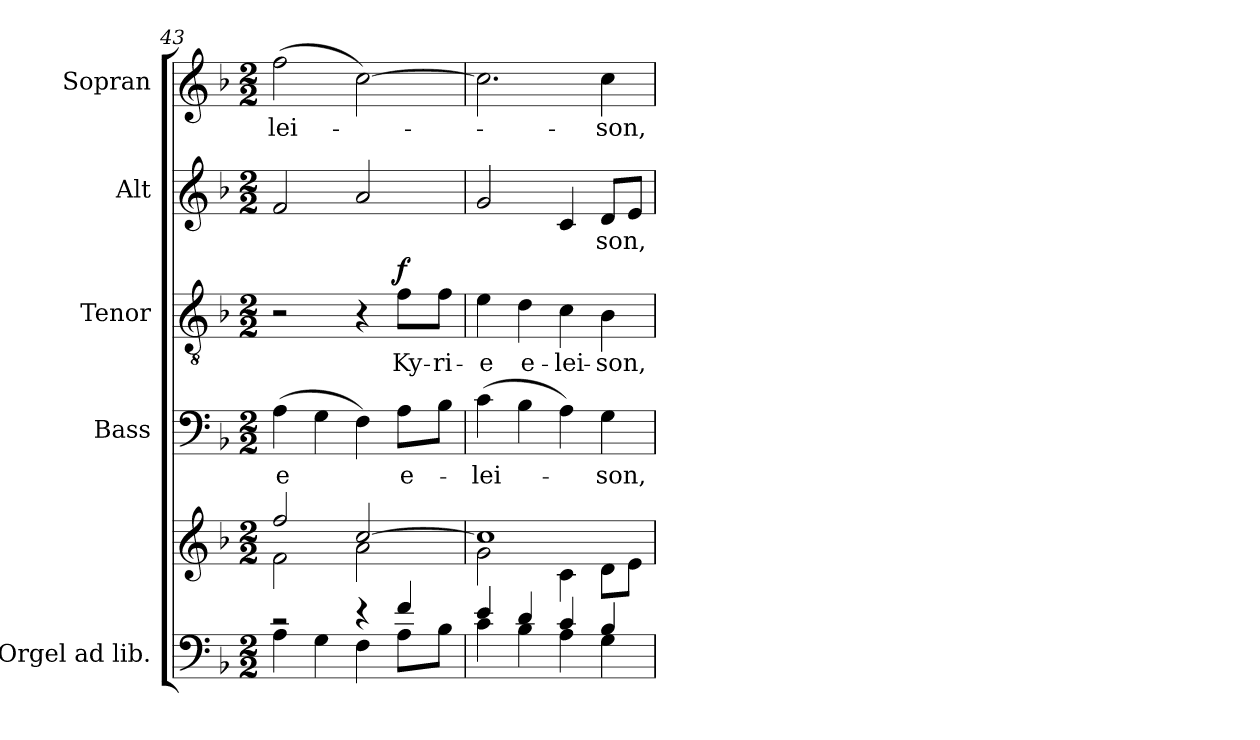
**kern	**kern	**kern	**text	**kern	**text	**dynam	**kern	**text	**kern	**text
*part5	*part5	*part4	*part4	*part3	*part3	*part3	*part2	*part2	*part1	*part1
*staff6	*staff5	*staff4	*staff4	*staff3	*staff3	*staff3	*staff2	*staff2	*staff1	*staff1
*I"Orgel ad lib.	*	*I"Bass	*	*I"Tenor	*	*	*I"Alt	*	*I"Sopran	*
*	*	*I'B.	*	*I'T.	*	*	*I'A.	*	*I'S.	*
*clefF4	*clefG2	*clefF4	*	*clefGv2	*	*	*clefG2	*	*clefG2	*
*k[b-]	*k[b-]	*k[b-]	*	*k[b-]	*	*	*k[b-]	*	*k[b-]	*
*F:	*F:	*F:	*	*F:	*	*	*F:	*	*F:	*
*M2/2	*M2/2	*M2/2	*	*M2/2	*	*	*M2/2	*	*M2/2	*
=43	=43	=43	=43	=43	=43	=43	=43	=43	=43	=43
*^	*^	*	*	*	*	*	*	*	*	*
!	!	!	!	!	!LO:LY:b	!	!	!	!	!	!	!LO:LY:b
2rd	4A\	2ff/	2f\	(>4A\	-e	2r	.	.	2f/	.	(>2ff\	-lei-
.	4G\	.	.	4G\	.	.	.	.	.	.	.	.
4rd	4F\	[>2cc/	2a\	4F\)	.	4r	.	.	2a/	.	[2cc\)	.
!	!	!	!	!	!LO:LY:b	!	!LO:LY:b	!LO:DY:a	!	!	!	!
4f/	8A\L	.	.	8A\L	e-	8f\L	Ky-	f	.	.	.	.
!	!	!	!	!	!	!	!LO:LY:b	!	!	!	!	!
.	8B-\J	.	.	8B-\J	.	8f\J	-ri-	.	.	.	.	.
=44	=44	=44	=44	=44	=44	=44	=44	=44	=44	=44	=44	=44
!	!	!	!	!	!LO:LY:b	!	!LO:LY:b	!	!	!	!	!
4e/	4c\	1cc]	2g\	(>4c\	-lei-	4e\	-e	.	2g/	.	2.cc\]	.
!	!	!	!	!	!	!	!LO:LY:b	!	!	!	!	!
4d/	4B-\	.	.	4B-\	.	4d\	e-	.	.	.	.	.
!	!	!	!	!	!	!	!LO:LY:b	!	!	!	!	!
4c/	4A\	.	4c\	4A\)	.	4c\	-lei-	.	4c/	.	.	.
!	!	!	!	!	!LO:LY:b	!	!LO:LY:b	!	!	!LO:LY:b	!	!LO:LY:b
4B-/	4G\	.	8d\L	4G\	-son,	4B-\	-son,	.	8d/L	-son,	4cc\	-son,
.	.	.	8e\J	.	.	.	.	.	8e/J	.	.	.
*v	*v	*	*	*	*	*	*	*	*	*	*	*
*	*v	*v	*	*	*	*	*	*	*	*	*
=	=	=	=	=	=	=	=	=	=	=
*-	*-	*-	*-	*-	*-	*-	*-	*-	*-	*-
